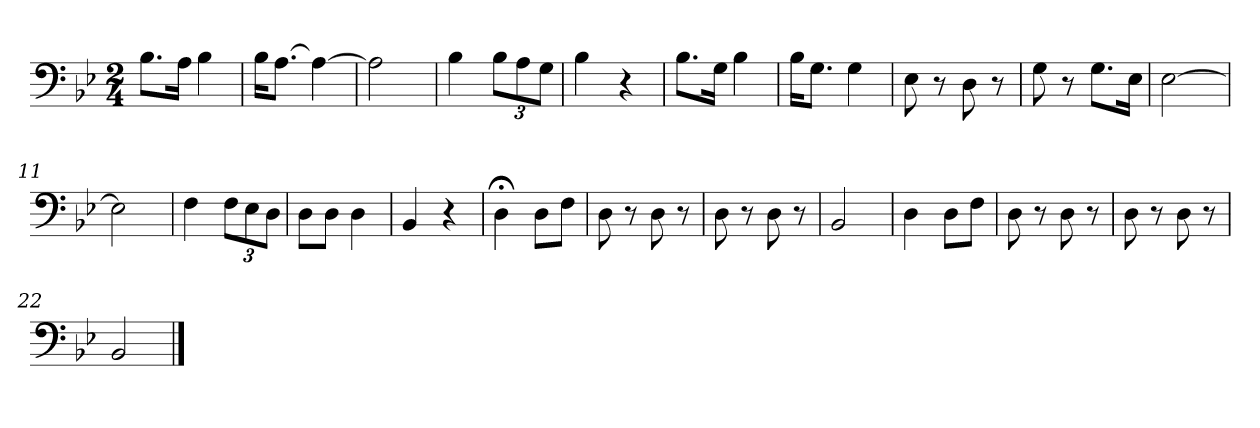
**kern
*part1
*staff1
*clefF4
*k[b-e-]
*M2/4
=1
8.B-\L
16A\Jk
4B-\
=2
16B-\KL
[8.A\J
4A\_
=3
2A\]
=4
4B-\
12B-\L
12A\
12G\J
=5
4B-\
4r
=6
8.B-\L
16G\Jk
4B-\
=7
16B-\KL
8.G\J
4G\
=8
8E-\
8r
8D\
8r
=9
8G\
8r
8.G\L
16E-\Jk
=10
[2E-\
=11
2E-\]
=12
4F\
12F\L
12E-\
12D\J
=13
8D\L
8D\J
4D\
=14
4BB-/
4r
=15
4D;<\
8D\L
8F\J
=16
8D\
8r
8D\
8r
=17
8D\
8r
8D\
8r
=18
2BB-/
=19
4D\
8D\L
8F\J
=20
8D\
8r
8D\
8r
=21
8D\
8r
8D\
8r
=22
2BB-/
==
*-
